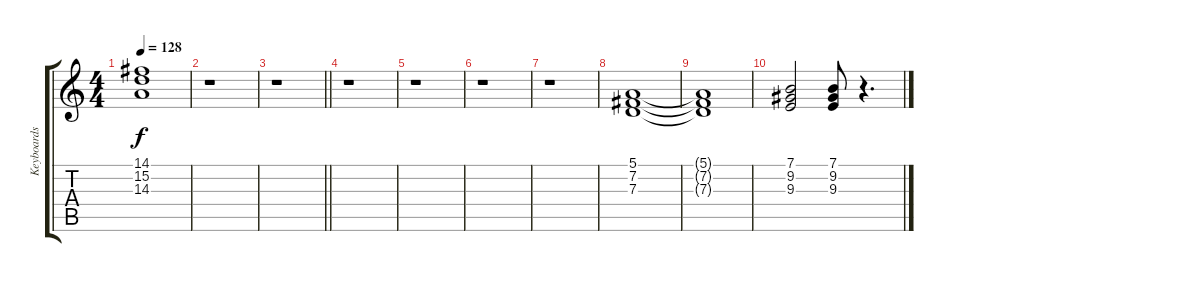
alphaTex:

\track ("Keyboards 2" "Keyboards ") {instrument synthstrings1}
\staff {score tabs}
\tuning (E4 B3 G3 D3 A2 E2) {hide}
\ts (4 4)
\tempo 128
\clef g2
\ks c
(14.1 15.2 14.3).1{dy f} |
r.1 |
\barLineRight lightlight
r.1 |
r.1 |
r.1 |
r.1 |
r.1 |
(5.1 7.2 7.3).1 |
(5.1{t} 7.2{t} 7.3{t}).1 |
(7.1 9.2 9.3).2 (7.1 9.2 9.3).8 r.4{d}
